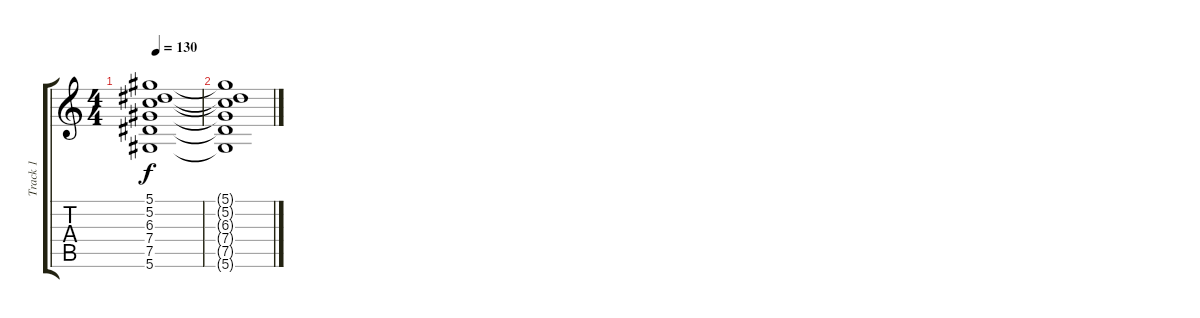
\track ("Track 1" "Track 1") {instrument electricguitarclean}
\staff {score tabs}
\tuning (Eb4 Bb3 Gb3 Db3 Ab2 Eb2) {hide}
\ts (4 4)
\tempo 130
\clef g2
\ks c
(5.1 5.2 6.3 7.4 7.5 5.6).1{dy f} |
(5.1{t} 5.2{t} 6.3{t} 7.4{t} 7.5{t} 5.6{t}).1
